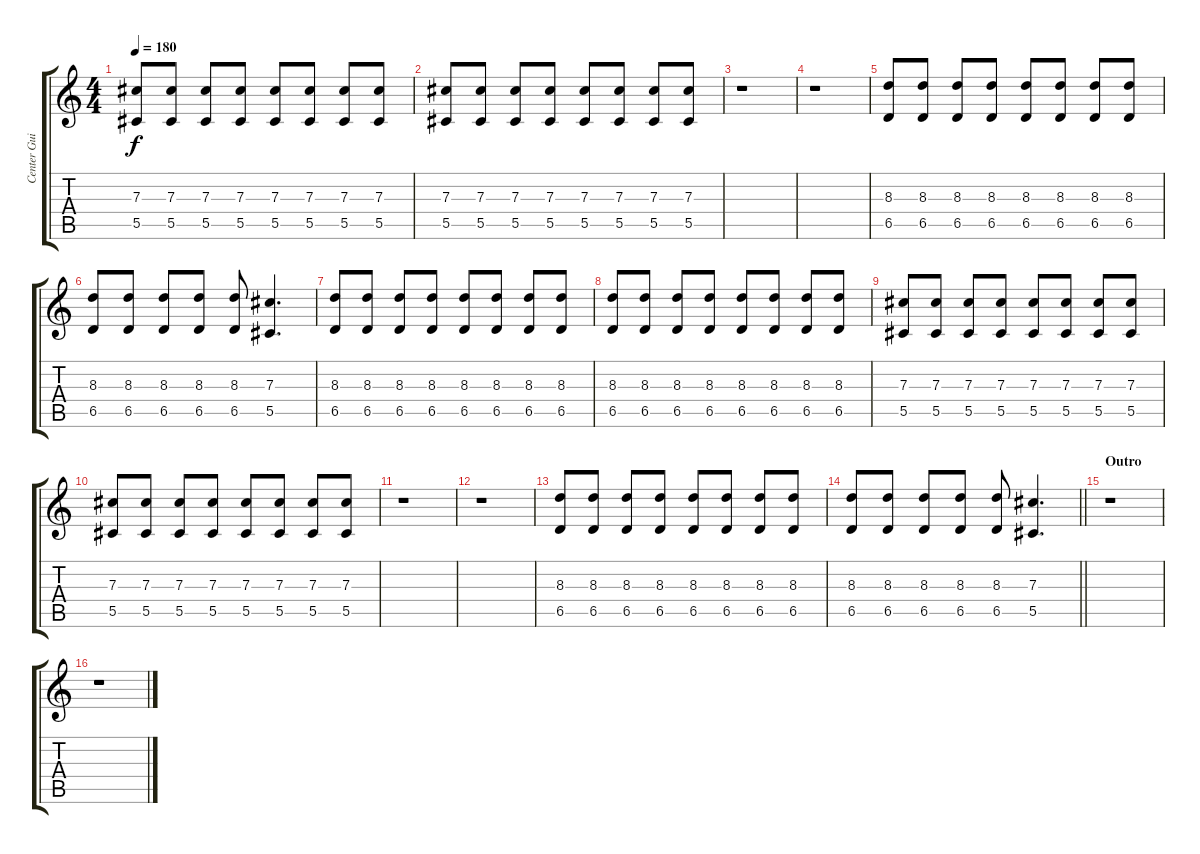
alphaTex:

\track ("Center Guitar" "Center Gui") {instrument overdrivenguitar}
\staff {score tabs}
\tuning (Eb4 Bb3 Gb3 Db3 Ab2 Db2) {hide}
\ts (4 4)
\tempo 180
\clef g2
\ks c
(7.3 5.5).8{dy f} (7.3 5.5).8 (7.3 5.5).8 (7.3 5.5).8 (7.3 5.5).8 (7.3 5.5).8 (7.3 5.5).8 (7.3 5.5).8 |
(7.3 5.5).8 (7.3 5.5).8 (7.3 5.5).8 (7.3 5.5).8 (7.3 5.5).8 (7.3 5.5).8 (7.3 5.5).8 (7.3 5.5).8 |
r.1 |
r.1 |
(8.3 6.5).8 (8.3 6.5).8 (8.3 6.5).8 (8.3 6.5).8 (8.3 6.5).8 (8.3 6.5).8 (8.3 6.5).8 (8.3 6.5).8 |
(8.3 6.5).8 (8.3 6.5).8 (8.3 6.5).8 (8.3 6.5).8 (8.3 6.5).8 (7.3 5.5).4{d} |
(8.3 6.5).8 (8.3 6.5).8 (8.3 6.5).8 (8.3 6.5).8 (8.3 6.5).8 (8.3 6.5).8 (8.3 6.5).8 (8.3 6.5).8 |
(8.3 6.5).8 (8.3 6.5).8 (8.3 6.5).8 (8.3 6.5).8 (8.3 6.5).8 (8.3 6.5).8 (8.3 6.5).8 (8.3 6.5).8 |
(7.3 5.5).8 (7.3 5.5).8 (7.3 5.5).8 (7.3 5.5).8 (7.3 5.5).8 (7.3 5.5).8 (7.3 5.5).8 (7.3 5.5).8 |
(7.3 5.5).8 (7.3 5.5).8 (7.3 5.5).8 (7.3 5.5).8 (7.3 5.5).8 (7.3 5.5).8 (7.3 5.5).8 (7.3 5.5).8 |
r.1 |
r.1 |
(8.3 6.5).8 (8.3 6.5).8 (8.3 6.5).8 (8.3 6.5).8 (8.3 6.5).8 (8.3 6.5).8 (8.3 6.5).8 (8.3 6.5).8 |
\barLineRight lightlight
(8.3 6.5).8 (8.3 6.5).8 (8.3 6.5).8 (8.3 6.5).8 (8.3 6.5).8 (7.3 5.5).4{d} |
\section ("" "Outro")
r.1 |
r.1
